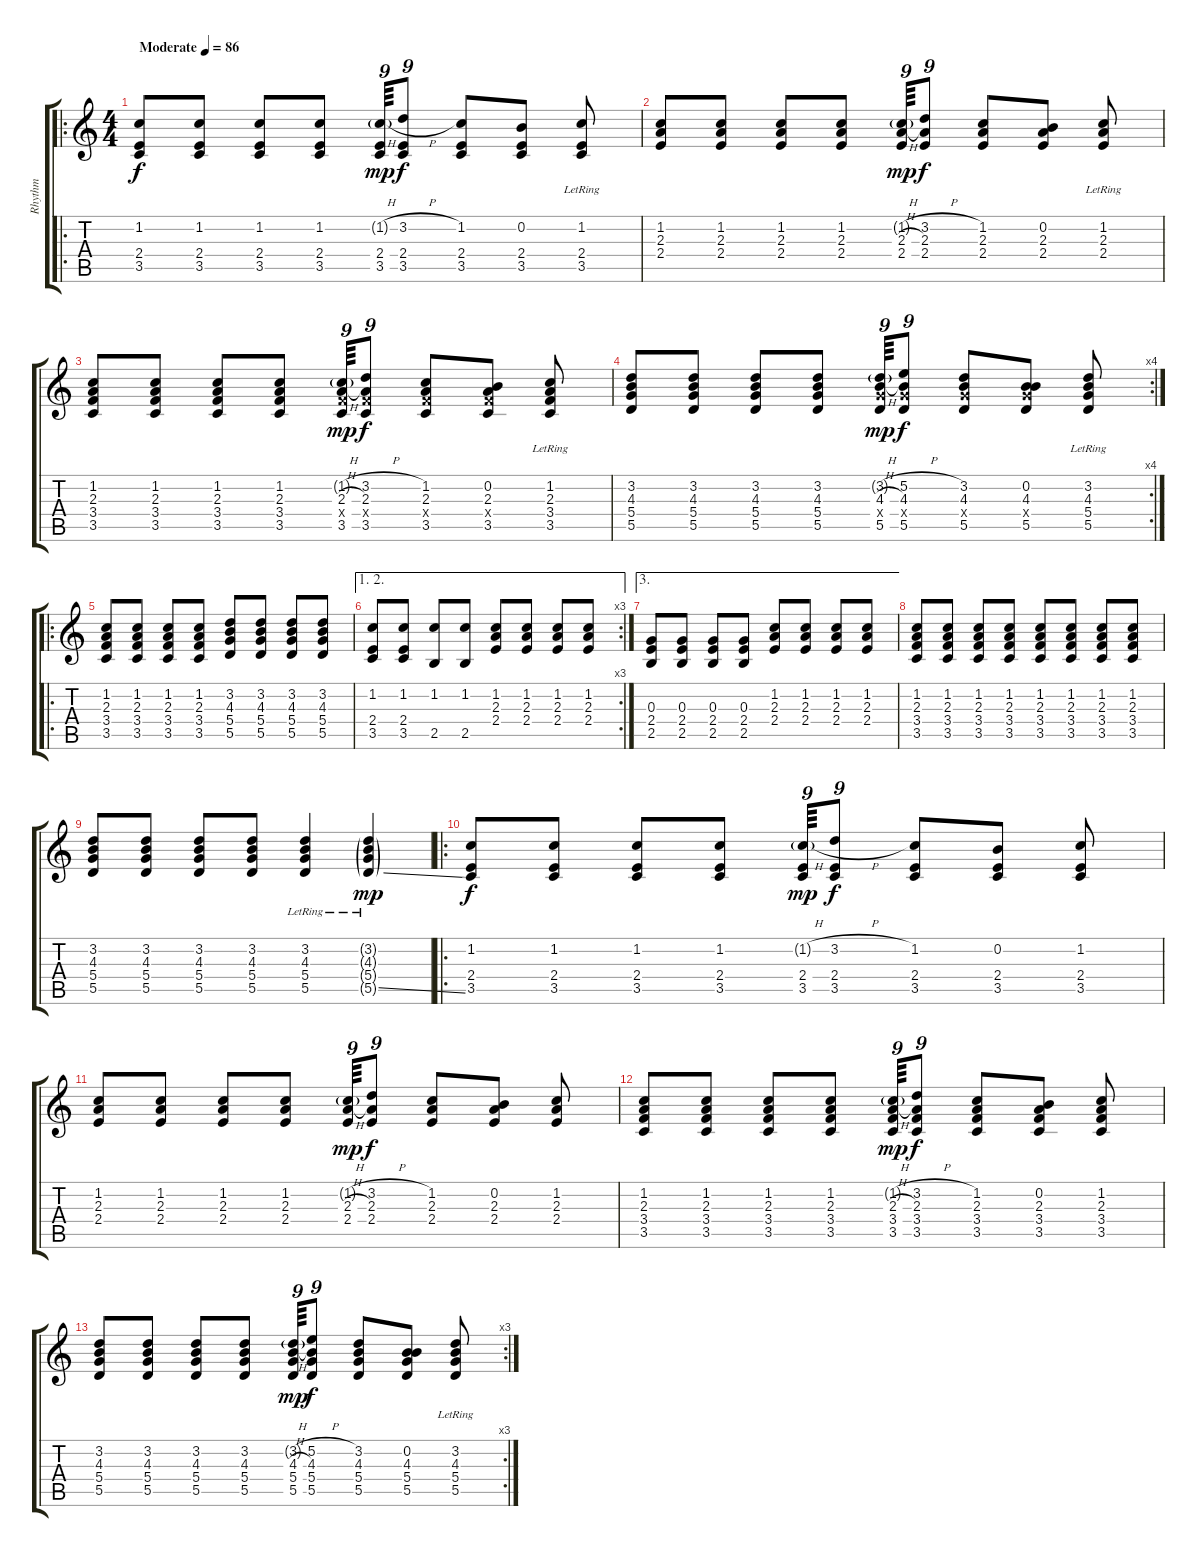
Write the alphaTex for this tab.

\track ("Rhythm" "Rhythm") {instrument acousticguitarsteel}
\staff {score tabs}
\tuning (E4 B3 G3 D3 A2 E2) {hide}
\ro
\ts (4 4)
\tempo (86 "Moderate")
\clef g2
\ks c
(1.2 2.4 3.5).8{dy f instrument acousticguitarsteel} (1.2 2.4 3.5).8 (1.2 2.4 3.5).8 (1.2 2.4 3.5).8 (1.2{h g} 2.4 3.5).64{tu (9 8) dy mp} (3.2{h} 2.4 3.5).8{tu (9 8) dy f} (1.2 2.4 3.5).8 (0.2 2.4 3.5).8 (1.2 2.4 3.5{lr}).8 |
(1.2 2.3 2.4).8 (1.2 2.3 2.4).8 (1.2 2.3 2.4).8 (1.2 2.3 2.4).8 (1.2{h g} 2.3{h} 2.4).64{tu (9 8) dy mp} (3.2{h} 2.3 2.4).8{tu (9 8) dy f} (1.2 2.3 2.4).8 (0.2 2.3 2.4).8 (1.2 2.3 2.4{lr}).8 |
(1.2 2.3 3.4 3.5).8 (1.2 2.3 3.4 3.5).8 (1.2 2.3 3.4 3.5).8 (1.2 2.3 3.4 3.5).8 (1.2{h g} 2.3{h} 3.4{x} 3.5).64{tu (9 8) dy mp} (3.2{h} 2.3 3.4{x} 3.5).8{tu (9 8) dy f} (1.2 2.3 3.4{x} 3.5).8 (0.2 2.3 3.4{x} 3.5).8 (1.2 2.3 3.4 3.5{lr}).8 |
\rc 4
(3.2 4.3 5.4 5.5).8 (3.2 4.3 5.4 5.5).8 (3.2 4.3 5.4 5.5).8 (3.2 4.3 5.4 5.5).8 (3.2{h g} 4.3{h} 5.4{x} 5.5).64{tu (9 8) dy mp} (5.2{h} 4.3 5.4{x} 5.5).8{tu (9 8) dy f} (3.2 4.3 5.4{x} 5.5).8 (0.2 4.3 5.4{x} 5.5).8 (3.2{lr} 4.3{lr} 5.4{lr} 5.5).8 |
\ro
(1.2 2.3 3.4 3.5).8 (1.2 2.3 3.4 3.5).8 (1.2 2.3 3.4 3.5).8 (1.2 2.3 3.4 3.5).8 (3.2 4.3 5.4 5.5).8 (3.2 4.3 5.4 5.5).8 (3.2 4.3 5.4 5.5).8 (3.2 4.3 5.4 5.5).8 |
\ae (1 2)
\rc 3
(1.2 2.4 3.5).8 (1.2 2.4 3.5).8 (1.2 2.5).8 (1.2 2.5).8 (1.2 2.3 2.4).8 (1.2 2.3 2.4).8 (1.2 2.3 2.4).8 (1.2 2.3 2.4).8 |
\ae 3
(0.3 2.4 2.5).8 (0.3 2.4 2.5).8 (0.3 2.4 2.5).8 (0.3 2.4 2.5).8 (1.2 2.3 2.4).8 (1.2 2.3 2.4).8 (1.2 2.3 2.4).8 (1.2 2.3 2.4).8 |
(1.2 2.3 3.4 3.5).8 (1.2 2.3 3.4 3.5).8 (1.2 2.3 3.4 3.5).8 (1.2 2.3 3.4 3.5).8 (1.2 2.3 3.4 3.5).8 (1.2 2.3 3.4 3.5).8 (1.2 2.3 3.4 3.5).8 (1.2 2.3 3.4 3.5).8 |
(3.2 4.3 5.4 5.5).8 (3.2 4.3 5.4 5.5).8 (3.2 4.3 5.4 5.5).8 (3.2 4.3 5.4 5.5).8 (3.2 4.3{lr} 5.4 5.5).4 (3.2{g lr} 4.3{g} 5.4{g} 5.5{ss g}).4{dy mp} |
\ro
(1.2 2.4 3.5).8{dy f} (1.2 2.4 3.5).8 (1.2 2.4 3.5).8 (1.2 2.4 3.5).8 (1.2{h g} 2.4 3.5).64{tu (9 8) dy mp} (3.2{h} 2.4 3.5).8{tu (9 8) dy f} (1.2 2.4 3.5).8 (0.2 2.4 3.5).8 (1.2 2.4 3.5).8 |
(1.2 2.3 2.4).8 (1.2 2.3 2.4).8 (1.2 2.3 2.4).8 (1.2 2.3 2.4).8 (1.2{h g} 2.3{h} 2.4).64{tu (9 8) dy mp} (3.2{h} 2.3 2.4).8{tu (9 8) dy f} (1.2 2.3 2.4).8 (0.2 2.3 2.4).8 (1.2 2.3 2.4).8 |
(1.2 2.3 3.4 3.5).8 (1.2 2.3 3.4 3.5).8 (1.2 2.3 3.4 3.5).8 (1.2 2.3 3.4 3.5).8 (1.2{h g} 2.3{h} 3.4 3.5).64{tu (9 8) dy mp} (3.2{h} 2.3 3.4 3.5).8{tu (9 8) dy f} (1.2 2.3 3.4 3.5).8 (0.2 2.3 3.4 3.5).8 (1.2 2.3 3.4 3.5).8 |
\rc 3
(3.2 4.3 5.4 5.5).8 (3.2 4.3 5.4 5.5).8 (3.2 4.3 5.4 5.5).8 (3.2 4.3 5.4 5.5).8 (3.2{h g} 4.3{h} 5.4 5.5).64{tu (9 8) dy mp} (5.2{h} 4.3 5.4 5.5).8{tu (9 8) dy f} (3.2 4.3 5.4 5.5).8 (0.2 4.3 5.4 5.5).8 (3.2{lr} 4.3{lr} 5.4{lr} 5.5{lr}).8
